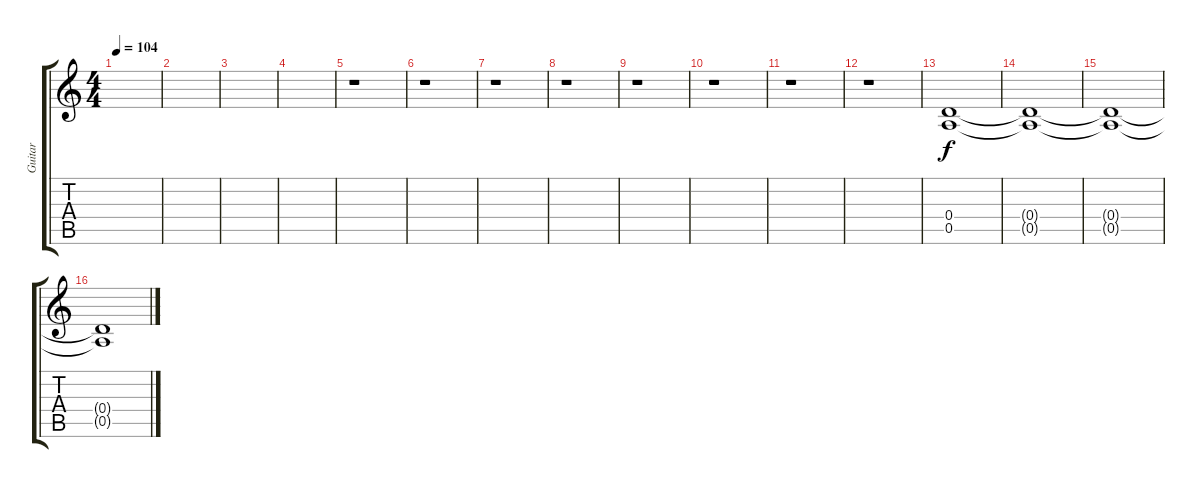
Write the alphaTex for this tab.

\track ("Guitar" "Guitar") {instrument acousticguitarnylon}
\staff {score tabs}
\tuning (E4 B3 G3 D3 A2 E2) {hide}
\ts (4 4)
\tempo 104
\clef g2
\ks c
|
|
|
|
r.1 |
r.1 |
r.1 |
r.1 |
r.1 |
r.1 |
r.1 |
r.1 |
(0.4 0.5).1 |
(0.4{t} 0.5{t}).1 |
(0.4{t} 0.5{t}).1 |
(0.4{t} 0.5{t}).1
